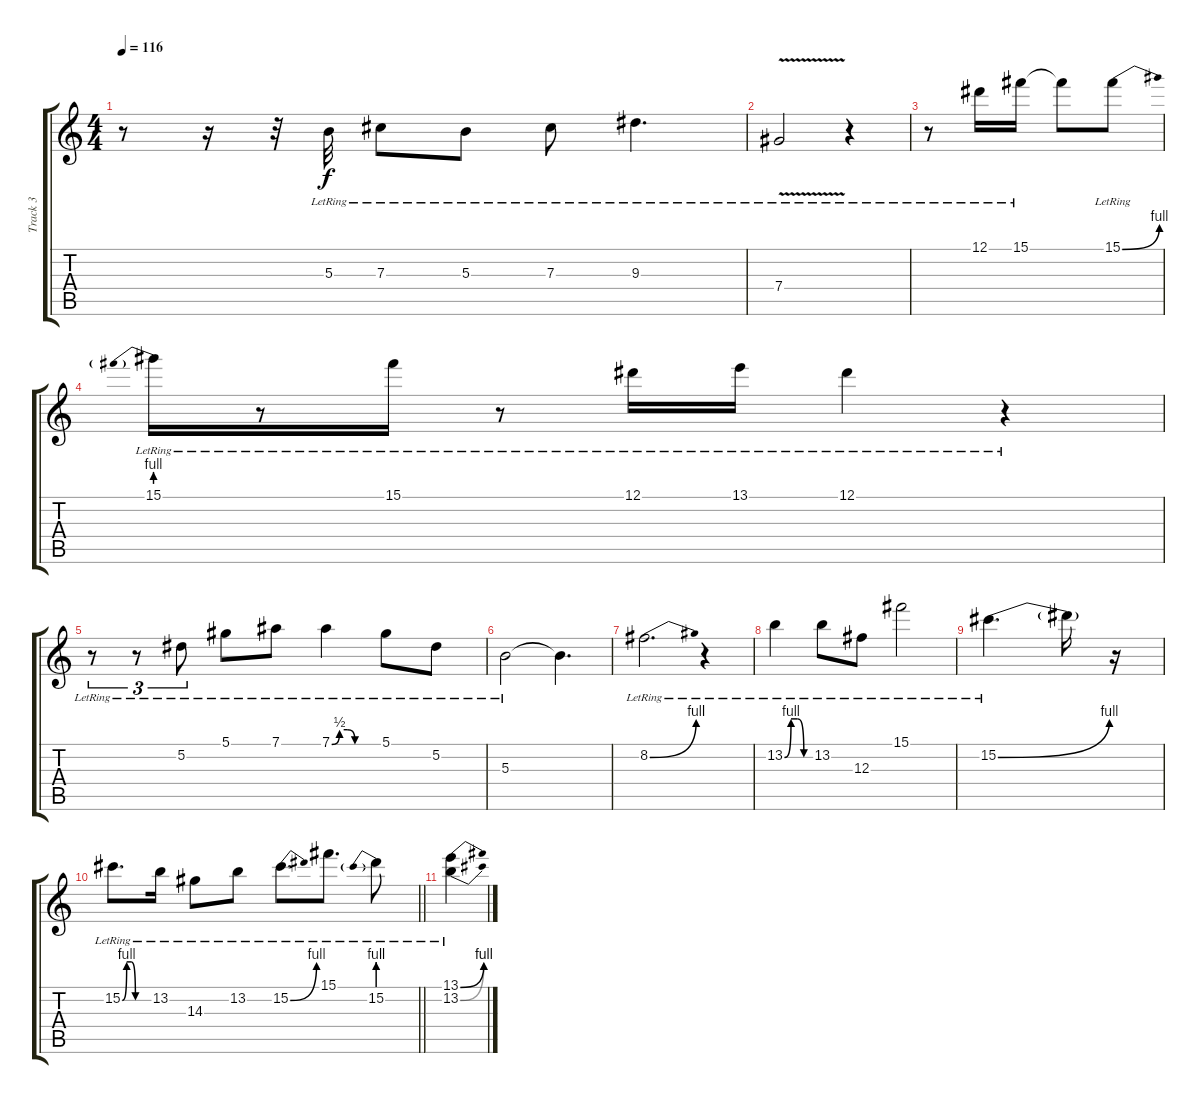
\track ("Track 3" "Track 3") {instrument acousticguitarsteel}
\staff {score tabs}
\tuning (Eb4 Bb3 Gb3 Db3 Ab2 Eb2) {hide}
\ts (4 4)
\tempo 116
\clef g2
\ks c
r.8{dy f} r.16 r.32 5.3{lr}.32 7.3{lr}.8 5.3{lr}.8 7.3{lr}.8 9.3{lr}.4{d} |
7.4{v lr}.2 r.4 |
r.8 12.1{lr}.16 15.1{lr}.16 15.1{t}.8 15.1{be (bend 0 0 60 4) lr}.8 |
15.1{be (prebend 0 4 60 4) lr}.16 r.8 15.1{lr}.16 r.8 12.1{lr}.16 13.1{lr}.16 12.1{lr}.4 r.4 |
r.8{tu (3 2)} r.8{tu (3 2)} 5.2{lr}.8{tu (3 2)} 5.1{lr}.8 7.1{lr}.8 7.1{be (custom 0 0 10 2 20 2 30 0 60 0) lr}.4 5.1{lr}.8 5.2{lr}.8 |
5.3{lr}.2 5.3{t}.4{d} |
8.2{be (bend 0 0 60 4) lr}.2{d} r.4 |
13.2{be (custom 0 0 15 4 30 4 45 0 60 0) lr}.4 13.2{lr}.8 12.3{lr}.8 15.1{lr}.2 |
15.2{be (bend 0 0 60 4) lr}.4{d} 15.2{t}.16 r.16 |
\barLineRight lightlight
15.2{be (custom 0 0 10 4 20 4 30 0 60 0) lr}.8{d} 13.2{lr}.16 14.3{lr}.8 13.2{lr}.8 15.2{be (bend 0 0 60 4) lr}.8{d} 15.1{lr}.8{d} 15.2{be (prebend 0 4 60 4) lr}.8 |
(13.1{be (bend 0 0 60 4) lr} 13.2{be (bend 0 0 60 4) lr}).4
